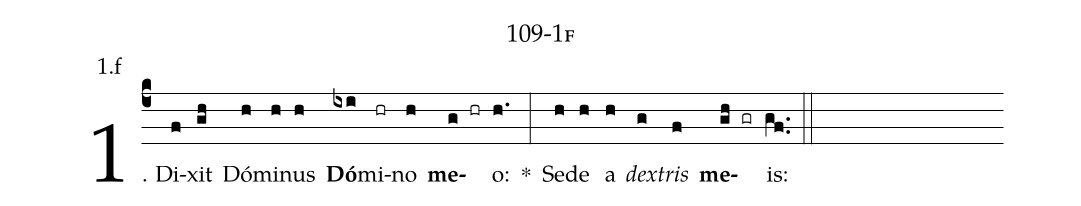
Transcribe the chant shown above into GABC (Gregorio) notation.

name: 109-1f;
annotation: 1.f;
%%
(c4)1. Di(f)xit(gh) Dó(h)mi(h)nus(h) <b>Dó</b>(ixi)mi(hr)no(h) <b>me</b>(g hr)o:(h.) *(:) Se(h)de(h) a(h) <i>dex</i>(g)<i>tris</i>(f) <b>me</b>(gh gr)is:(gf..) (::)
